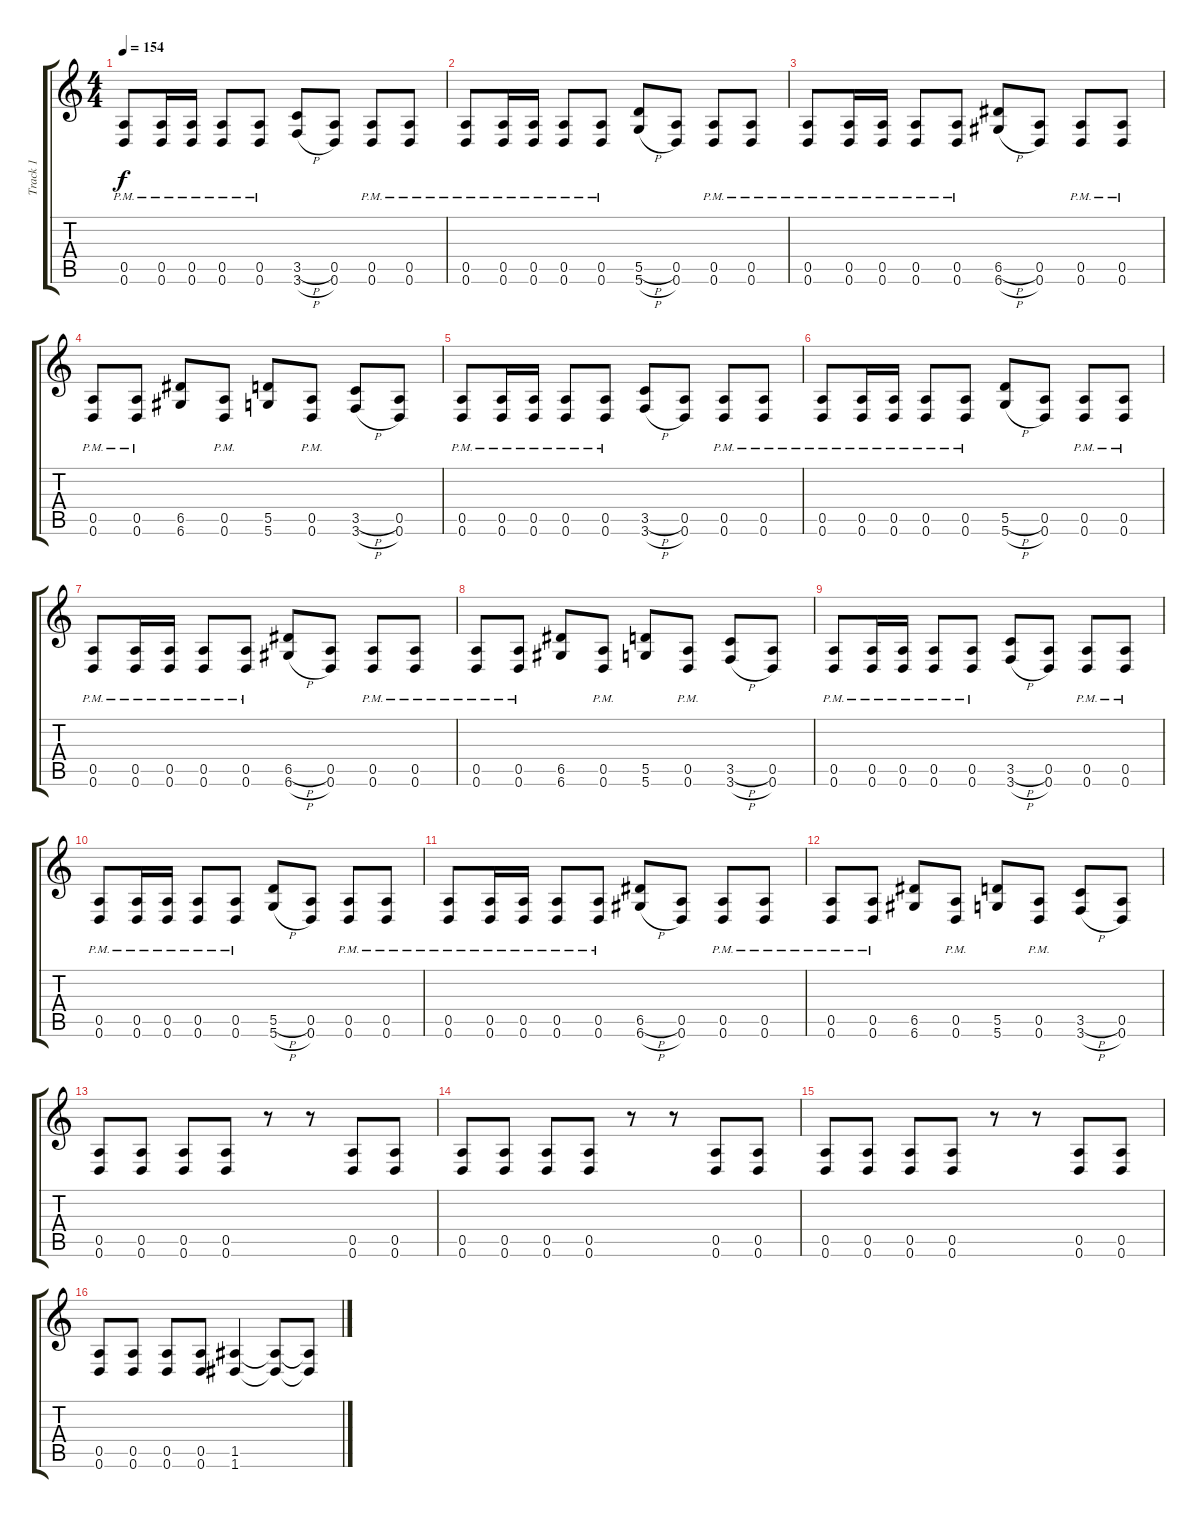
\track ("Track 1" "Track 1") {instrument distortionguitar}
\staff {score tabs}
\tuning (E4 B3 G3 D3 A2 D2) {hide}
\ts (4 4)
\tempo 154
\clef g2
\ks c
(0.5{pm} 0.6{pm}).8{dy f} (0.5{pm} 0.6{pm}).16 (0.5{pm} 0.6{pm}).16 (0.5{pm} 0.6{pm}).8 (0.5{pm} 0.6{pm}).8 (3.5{h} 3.6{h}).8 (0.5 0.6).8 (0.5{pm} 0.6{pm}).8 (0.5{pm} 0.6{pm}).8 |
(0.5{pm} 0.6{pm}).8 (0.5{pm} 0.6{pm}).16 (0.5{pm} 0.6{pm}).16 (0.5{pm} 0.6{pm}).8 (0.5{pm} 0.6{pm}).8 (5.5{h} 5.6{h}).8 (0.5 0.6).8 (0.5{pm} 0.6{pm}).8 (0.5{pm} 0.6{pm}).8 |
(0.5{pm} 0.6{pm}).8 (0.5{pm} 0.6{pm}).16 (0.5{pm} 0.6{pm}).16 (0.5{pm} 0.6{pm}).8 (0.5{pm} 0.6{pm}).8 (6.5{h} 6.6{h}).8 (0.5 0.6).8 (0.5{pm} 0.6{pm}).8 (0.5{pm} 0.6{pm}).8 |
(0.5{pm} 0.6{pm}).8 (0.5{pm} 0.6{pm}).8 (6.5 6.6).8 (0.5{pm} 0.6{pm}).8 (5.5 5.6).8 (0.5{pm} 0.6{pm}).8 (3.5{h} 3.6{h}).8 (0.5 0.6).8 |
(0.5{pm} 0.6{pm}).8 (0.5{pm} 0.6{pm}).16 (0.5{pm} 0.6{pm}).16 (0.5{pm} 0.6{pm}).8 (0.5{pm} 0.6{pm}).8 (3.5{h} 3.6{h}).8 (0.5 0.6).8 (0.5{pm} 0.6{pm}).8 (0.5{pm} 0.6{pm}).8 |
(0.5{pm} 0.6{pm}).8 (0.5{pm} 0.6{pm}).16 (0.5{pm} 0.6{pm}).16 (0.5{pm} 0.6{pm}).8 (0.5{pm} 0.6{pm}).8 (5.5{h} 5.6{h}).8 (0.5 0.6).8 (0.5{pm} 0.6{pm}).8 (0.5{pm} 0.6{pm}).8 |
(0.5{pm} 0.6{pm}).8 (0.5{pm} 0.6{pm}).16 (0.5{pm} 0.6{pm}).16 (0.5{pm} 0.6{pm}).8 (0.5{pm} 0.6{pm}).8 (6.5{h} 6.6{h}).8 (0.5 0.6).8 (0.5{pm} 0.6{pm}).8 (0.5{pm} 0.6{pm}).8 |
(0.5{pm} 0.6{pm}).8 (0.5{pm} 0.6{pm}).8 (6.5 6.6).8 (0.5{pm} 0.6{pm}).8 (5.5 5.6).8 (0.5{pm} 0.6{pm}).8 (3.5{h} 3.6{h}).8 (0.5 0.6).8 |
(0.5{pm} 0.6{pm}).8 (0.5{pm} 0.6{pm}).16 (0.5{pm} 0.6{pm}).16 (0.5{pm} 0.6{pm}).8 (0.5{pm} 0.6{pm}).8 (3.5{h} 3.6{h}).8 (0.5 0.6).8 (0.5{pm} 0.6{pm}).8 (0.5{pm} 0.6{pm}).8 |
(0.5{pm} 0.6{pm}).8 (0.5{pm} 0.6{pm}).16 (0.5{pm} 0.6{pm}).16 (0.5{pm} 0.6{pm}).8 (0.5{pm} 0.6{pm}).8 (5.5{h} 5.6{h}).8 (0.5 0.6).8 (0.5{pm} 0.6{pm}).8 (0.5{pm} 0.6{pm}).8 |
(0.5{pm} 0.6{pm}).8 (0.5{pm} 0.6{pm}).16 (0.5{pm} 0.6{pm}).16 (0.5{pm} 0.6{pm}).8 (0.5{pm} 0.6{pm}).8 (6.5{h} 6.6{h}).8 (0.5 0.6).8 (0.5{pm} 0.6{pm}).8 (0.5{pm} 0.6{pm}).8 |
(0.5{pm} 0.6{pm}).8 (0.5{pm} 0.6{pm}).8 (6.5 6.6).8 (0.5{pm} 0.6{pm}).8 (5.5 5.6).8 (0.5{pm} 0.6{pm}).8 (3.5{h} 3.6{h}).8 (0.5 0.6).8 |
(0.5 0.6).8 (0.5 0.6).8 (0.5 0.6).8 (0.5 0.6).8 r.8 r.8 (0.5 0.6).8 (0.5 0.6).8 |
(0.5 0.6).8 (0.5 0.6).8 (0.5 0.6).8 (0.5 0.6).8 r.8 r.8 (0.5 0.6).8 (0.5 0.6).8 |
(0.5 0.6).8 (0.5 0.6).8 (0.5 0.6).8 (0.5 0.6).8 r.8 r.8 (0.5 0.6).8 (0.5 0.6).8 |
(0.5 0.6).8 (0.5 0.6).8 (0.5 0.6).8 (0.5 0.6).8 (1.5 1.6).4 (1.5{t} 1.6{t}).8 (1.5{t} 1.6{t}).8
